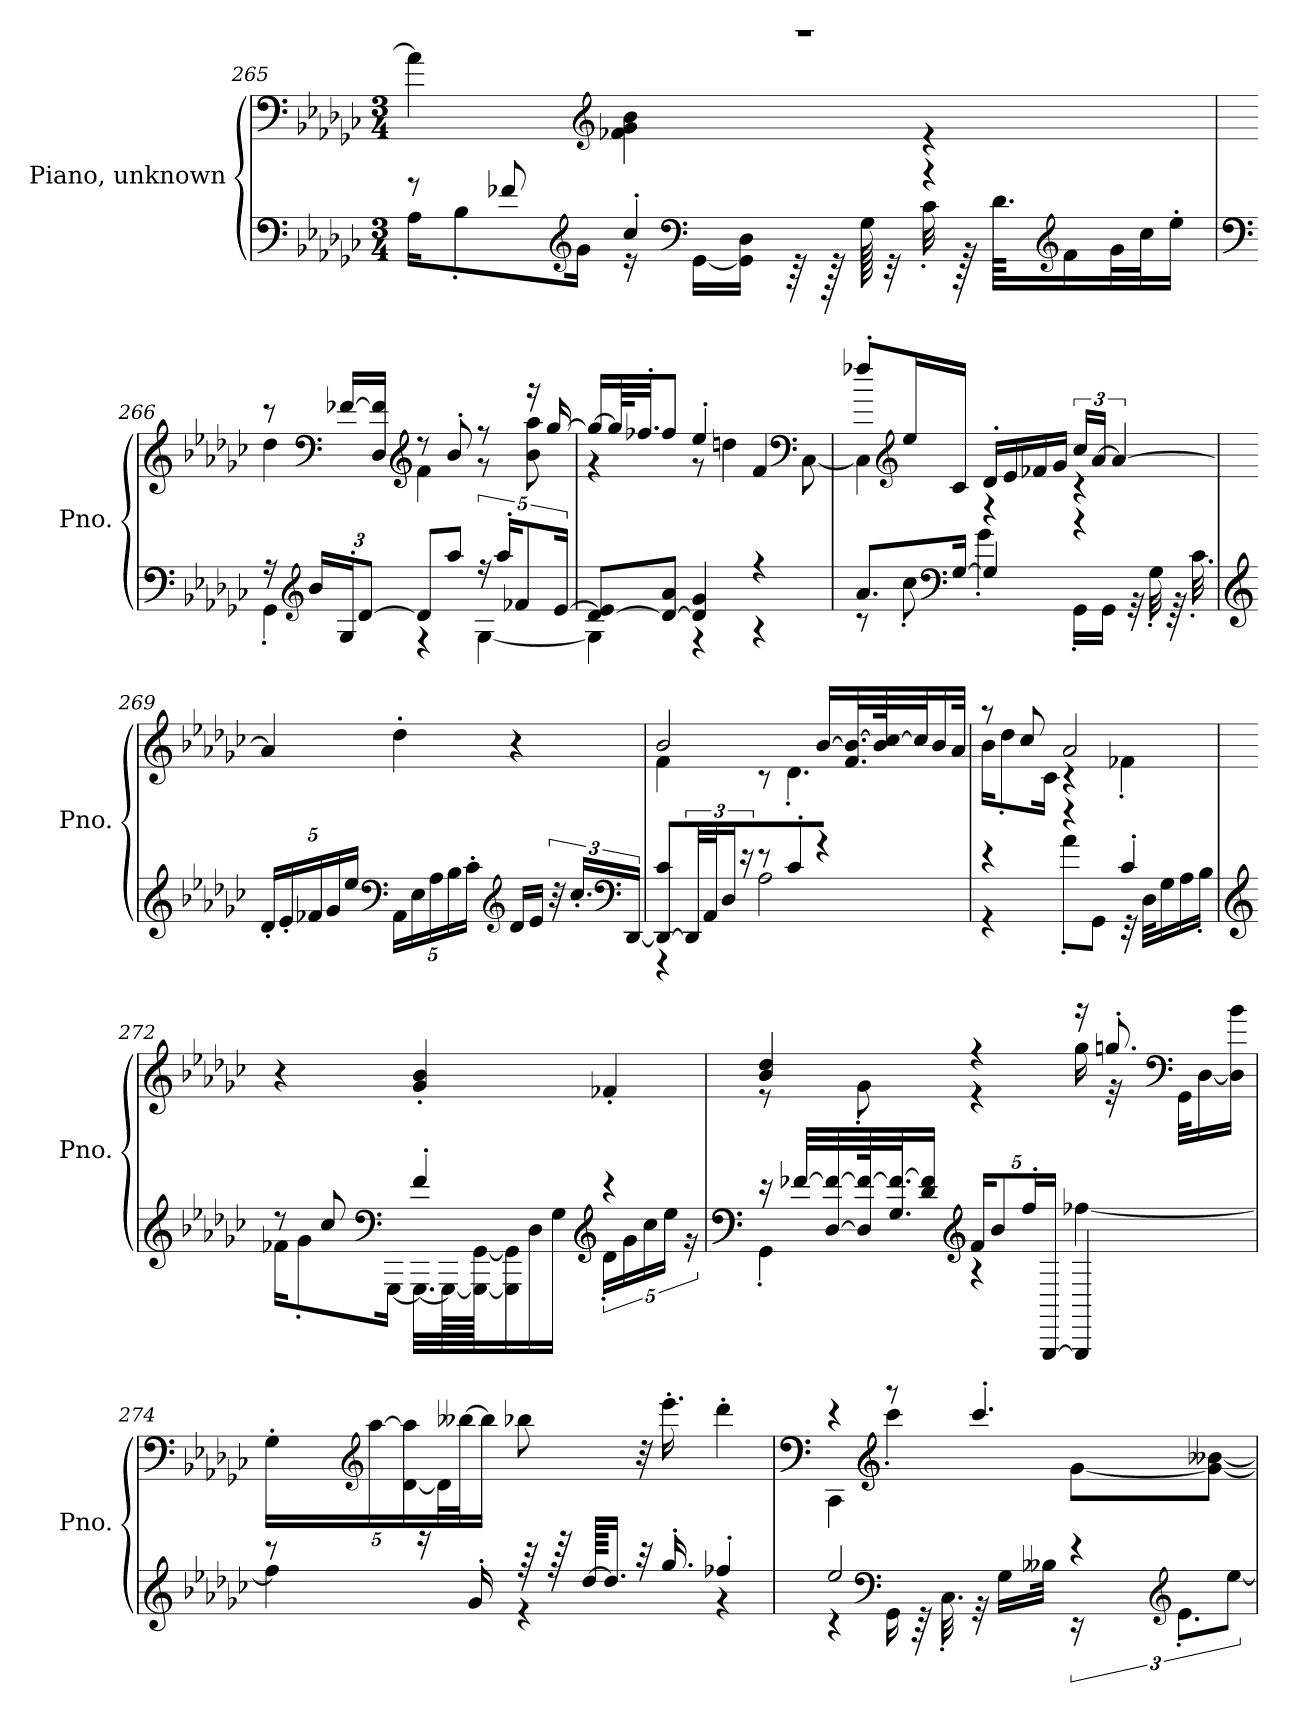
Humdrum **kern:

**kern	**kern
*part1	*part1
*staff2	*staff1
*I"Piano, unknown	*
*I'Pno.	*
!!LO:LB:g=z
*clefF4	*clefF4
*k[b-e-a-d-g-c-]	*k[b-e-a-d-g-c-]
*M3/4	*M3/4
=265	=265
*^	*^
8r	16A-\KL	2.r	4a-\]
.	8B-'\	.	.
8f-X/	.	.	.
*clefG2	*	*	*
.	16g-\Jk	.	.
*	*	*clefG2	*
4cc-'/	16r	.	4f-X\ 4g-\ 4b-\
*clefF4	*	*	*
.	[16GG-\LL	.	.
.	16GG-\] 16D-\JJ	.	.
.	64r	.	.
.	128r	.	.
.	128G-\	.	.
.	32r	.	.
4r	32c-'\	.	4r
.	128r	.	.
.	64.d-\KKLL	.	.
*clefG2	*	*	*
.	16f-\	.	.
.	32g-\L	.	.
.	32cc-\J	.	.
.	16ee-'\JJ	.	.
!!LO:LB:g=z	!!
=266	=266	=266	=266
*clefF4	*	*	*
16r	4GG-'\	8r	4dd-\
*clefG2	*	*	*
16b-/LL	.	.	.
*	*	*clefF4	*
*Xbrackettup	*	*	*
24G-'/J	.	[16f-X/LL	.
[12d-/J	.	.	.
.	.	16D-/ 16f-/]JJ	.
*	*	*clefG2	*
8d-/L]	4r	8r	4f-\
8aa-/J	.	8b-'/	.
*brackettup	*	*	*
20r	[4G-\	8r	8r
20aa-'/KL	.	.	.
10f-X/	.	.	.
.	.	16r	8b-\ 8aa-\
.	.	[16gg-/	.
[20e-/Jk	.	.	.
=267	=267	=267	=267
[8d-/ 8e-/]L	4G-\]	16gg-/LL_	4r
.	.	64gg-/KL]	.
.	.	32.ff-X'/JJ	.
8d-/_ 8a-/J	.	8ff-/J	.
4d-/] 4g-/	4r	4ee-'/	8r
.	.	.	4ddn\
4r	4r	4f/	.
*	*	*clefF4	*
.	.	.	[8C-\
!!LO:LB:g=z	!!
=268	=268	=268	=268
8.a-/L	8r	8ff-X'/L	4C-\]
*	*	*clefG2	*
.	8cc-'\	16ee-/L	.
*clefF4	*	*	*
[16G-/Jk	.	16c-/JJ	.
4G-/]	4g-'\	16d-'/LL	4r
.	.	16e-/	.
.	.	16f-X/	.
.	.	16g-/JJ	.
4r	16GG-'\LL	24cc-/LL	4r
.	.	[24a-/JJ	.
.	16GG-\JJ	.	.
.	.	6a-/_	.
.	32r	.	.
.	32G-'\	.	.
.	64r	.	.
.	32.c-'\	.	.
*v	*v	*	*
*	*v	*v
=269	=269
*clefG2	*
*Xbrackettup	*
20d-'/LL	4a-/]
20e-'/	.
20f-X/	.
20g-/	.
20ee-/JJ	.
*clefF4	*
20AA-\LL	4dd-'\
20E-\	.
20A-\	.
20B-\	.
20c-'\JJ	.
*clefG2	*
16d-/LL	4r
16e-/JJ	.
*brackettup	*
48r	.
24.cc-'/LL	.
*clefF4	*
[24DD-/JJ	.
!!LO:PB:g=z
=270	=270
*^	*^
8DD-/_ 8c-/L	4r	2b-/	4f\
48DD-/LL]	.	.	.
48AA-/J	.	.	.
24D-/JJ	.	.	.
24r	.	.	.
8r	2A-\	.	8r
8c-'/	.	.	4.d-'\
4r	.	[16b-/LL	.
.	.	32.f/ 32.b-/_L	.
.	.	64b-/] [64cc-/K	.
.	.	32cc-/J]	.
.	.	16b-/	.
.	.	32a-/JJk	.
=271	=271	=271	=271
4r	4r	8r	16b-\KL
.	.	.	8dd-'\
.	.	8cc-/	.
.	.	.	16c-\Jk
4r	8a-'\L	2a-/	4r
.	8GG-\J	.	.
4c-'/	32r	.	4f-X'\
.	32D-\KLL	.	.
.	16G-\	.	.
.	16A-\	.	.
.	16B-'\JJ	.	.
*	*	*v	*v
!!LO:LB:g=z
=272	=272	=272
*clefG2	*	*
8r	16f-X\KL	4r
.	8g-'\	.
8cc-/	.	.
*clefF4	*	*
.	[16GGG-\Jk	.
4f-'/	32.GGG-\LLL_	4g-/' 4b-/'
.	128GGG-\LL_	.
.	128GGG-\_ [128GG-\JJJ	.
.	16GGG-\] 16GG-\]	.
.	16D-\	.
.	16G-\JJ	.
*clefG2	*	*
4r	20d-'\LL	4f-X'/
.	20g-\	.
.	20cc-\	.
.	20ee-\JJ	.
.	20r	.
!!LO:LB:g=z
=273	=273	=273
*clefF4	*	*
*	*	*^
16r	4GG-'\	4b-/ 4dd-/	8r
[32f-X/LLL	.	.	.
[32D-/ 32f-/_	.	.	.
64D-/] 64f-/_K	.	.	8g-'\
32.G-/ 32.f-/_J	.	.	.
16d-/ 16f-/]JJ	.	.	.
*clefG2	*	*	*
*Xbrackettup	*	*	*
20f-/KL	4r	4r	4r
10b-/	.	.	.
20ff'/L	.	.	.
[20GGG-/JJ	.	.	.
4GGG-/]	[4ff-X\	16r	16gg-\
.	.	8.ggn'/	32r
*	*	*clefF4	*
.	.	.	32GG-\KLL
.	.	.	[16D-\
.	.	.	16D-\] 16b-\JJ
*	*	*v	*v
!!LO:LB:g=z
=274	=274	=274
*	*	*Xbrackettup
8r	4ff-\]	20G-'\LL
*	*	*clefG2
.	.	[20aa-\
.	.	[20d-\ 20aa-\]
16r	.	.
.	.	40d-\L]
.	.	[40bb--X\J
16g-'/	.	.
.	.	20bb--\JJ]
64r	4r	8bb-X\
128r	.	.
[128dd-/KKKLL	.	.
16.dd-/JJ]	.	.
32r	.	32r
16.gg-'/	.	16.eee-'\
4ff-X'/	4r	4ddd-'\
=275	=275	=275
*	*	*clefF4
*	*	*^
2ee-/	4r	4r	4CC-\
*clefF4	*	*clefG2	*
.	16GG-\	8r	4ccc-'\
.	64r	.	.
.	32.C-'\	.	.
.	32r	4.ccc-'/	.
.	16G-\LL	.	.
.	32B--X\JJk	.	.
*	*brackettup	*	*
4r	24r	.	[8g-\L
*clefG2	*	*	*
.	12.e-'\L	.	.
.	.	.	8g-\_ [8b--X\J
.	[12ee-\J	.	.
*v	*v	*	*
*	*v	*v
=	=
*-	*-
